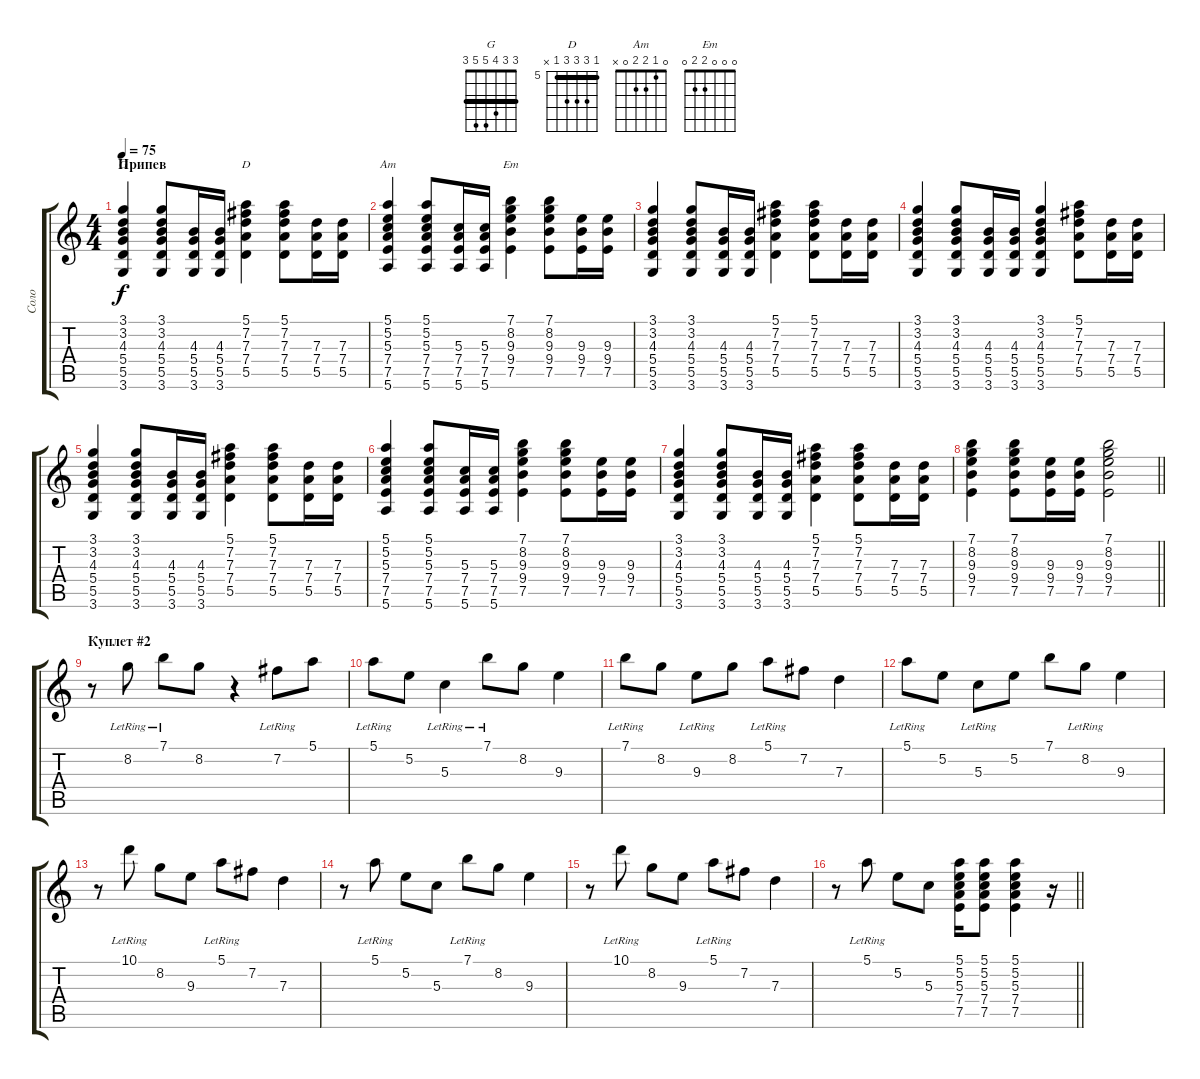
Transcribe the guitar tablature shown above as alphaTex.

\track ("Соло" "Соло") {instrument acousticguitarsteel}
\staff {score tabs}
\tuning (E4 B3 G3 D3 A2 E2) {hide}
\chord ("G" 3 3 4 5 5 3) {barre 3}
\chord ("D" 5 7 7 7 5 x) {firstfret 5 barre 5}
\chord ("Am" 0 1 2 2 0 x)
\chord ("Em" 0 0 0 2 2 0)
\ts (4 4)
\section ("" "Припев")
\tempo 75
\clef g2
\ks c
(3.1 3.2 4.3 5.4 5.5 3.6).4{ch "G" dy f} (3.1 3.2 4.3 5.4 5.5 3.6).8 (4.3 5.4 5.5 3.6).16 (4.3 5.4 5.5 3.6).16 (5.1 7.2 7.3 7.4 5.5).4{ch "D"} (5.1 7.2 7.3 7.4 5.5).8 (7.3 7.4 5.5).16 (7.3 7.4 5.5).16 |
(5.1 5.2 5.3 7.4 7.5 5.6).4{ch "Am"} (5.1 5.2 5.3 7.4 7.5 5.6).8 (5.3 7.4 7.5 5.6).16 (5.3 7.4 7.5 5.6).16 (7.1 8.2 9.3 9.4 7.5).4{ch "Em"} (7.1 8.2 9.3 9.4 7.5).8 (9.3 9.4 7.5).16 (9.3 9.4 7.5).16 |
(3.1 3.2 4.3 5.4 5.5 3.6).4 (3.1 3.2 4.3 5.4 5.5 3.6).8 (4.3 5.4 5.5 3.6).16 (4.3 5.4 5.5 3.6).16 (5.1 7.2 7.3 7.4 5.5).4 (5.1 7.2 7.3 7.4 5.5).8 (7.3 7.4 5.5).16 (7.3 7.4 5.5).16 |
(3.1 3.2 4.3 5.4 5.5 3.6).4 (3.1 3.2 4.3 5.4 5.5 3.6).8 (4.3 5.4 5.5 3.6).16 (4.3 5.4 5.5 3.6).16 (3.1 3.2 4.3 5.4 5.5 3.6).4 (5.1 7.2 7.3 7.4 5.5).8 (7.3 7.4 5.5).16 (7.3 7.4 5.5).16 |
(3.1 3.2 4.3 5.4 5.5 3.6).4 (3.1 3.2 4.3 5.4 5.5 3.6).8 (4.3 5.4 5.5 3.6).16 (4.3 5.4 5.5 3.6).16 (5.1 7.2 7.3 7.4 5.5).4 (5.1 7.2 7.3 7.4 5.5).8 (7.3 7.4 5.5).16 (7.3 7.4 5.5).16 |
(5.1 5.2 5.3 7.4 7.5 5.6).4 (5.1 5.2 5.3 7.4 7.5 5.6).8 (5.3 7.4 7.5 5.6).16 (5.3 7.4 7.5 5.6).16 (7.1 8.2 9.3 9.4 7.5).4 (7.1 8.2 9.3 9.4 7.5).8 (9.3 9.4 7.5).16 (9.3 9.4 7.5).16 |
(3.1 3.2 4.3 5.4 5.5 3.6).4 (3.1 3.2 4.3 5.4 5.5 3.6).8 (4.3 5.4 5.5 3.6).16 (4.3 5.4 5.5 3.6).16 (5.1 7.2 7.3 7.4 5.5).4 (5.1 7.2 7.3 7.4 5.5).8 (7.3 7.4 5.5).16 (7.3 7.4 5.5).16 |
\barLineRight lightlight
(7.1 8.2 9.3 9.4 7.5).4 (7.1 8.2 9.3 9.4 7.5).8 (9.3 9.4 7.5).16 (9.3 9.4 7.5).16 (7.1 8.2 9.3 9.4 7.5).2 |
\section ("" "Куплет #2")
r.8 8.2{lr}.8 7.1{lr}.8 8.2.8 r.4 7.2{lr}.8 5.1.8 |
5.1{lr}.8 5.2.8 5.3{lr}.4 7.1{lr}.8 8.2.8 9.3.4 |
7.1{lr}.8 8.2.8 9.3{lr}.8 8.2.8 5.1{lr}.8 7.2.8 7.3.4 |
5.1{lr}.8 5.2.8 5.3{lr}.8 5.2.8 7.1.8 8.2{lr}.8 9.3.4 |
r.8 10.1{lr}.8 8.2.8 9.3.8 5.1{lr}.8 7.2.8 7.3.4 |
r.8 5.1{lr}.8 5.2.8 5.3.8 7.1{lr}.8 8.2.8 9.3.4 |
r.8 10.1{lr}.8 8.2.8 9.3.8 5.1{lr}.8 7.2.8 7.3.4 |
\barLineRight lightlight
r.8 5.1{lr}.8 5.2.8 5.3.8 (5.1 5.2 5.3 7.4 7.5).16 (5.1 5.2 5.3 7.4 7.5).8 (5.1 5.2 5.3 7.4 7.5).4 r.16
